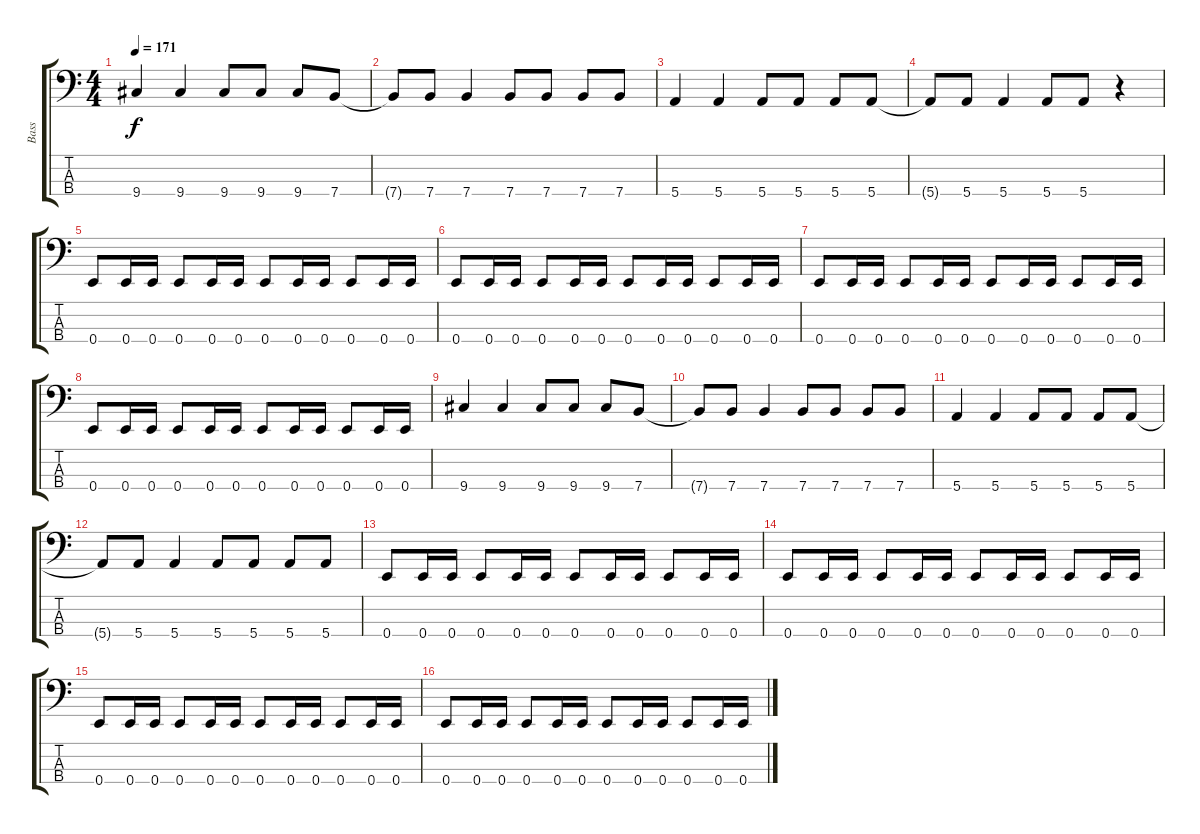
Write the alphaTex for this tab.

\track ("Bass" "Bass") {instrument electricbasspick}
\staff {score tabs}
\tuning (G2 D2 A1 E1) {hide}
\ts (4 4)
\tempo 171
\clef f4
\ks c
9.4.4{dy f} 9.4.4 9.4.8 9.4.8 9.4.8 7.4.8 |
7.4{t}.8 7.4.8 7.4.4 7.4.8 7.4.8 7.4.8 7.4.8 |
5.4.4 5.4.4 5.4.8 5.4.8 5.4.8 5.4.8 |
5.4{t}.8 5.4.8 5.4.4 5.4.8 5.4.8 r.4 |
0.4.8 0.4.16 0.4.16 0.4.8 0.4.16 0.4.16 0.4.8 0.4.16 0.4.16 0.4.8 0.4.16 0.4.16 |
0.4.8 0.4.16 0.4.16 0.4.8 0.4.16 0.4.16 0.4.8 0.4.16 0.4.16 0.4.8 0.4.16 0.4.16 |
0.4.8 0.4.16 0.4.16 0.4.8 0.4.16 0.4.16 0.4.8 0.4.16 0.4.16 0.4.8 0.4.16 0.4.16 |
0.4.8 0.4.16 0.4.16 0.4.8 0.4.16 0.4.16 0.4.8 0.4.16 0.4.16 0.4.8 0.4.16 0.4.16 |
9.4.4 9.4.4 9.4.8 9.4.8 9.4.8 7.4.8 |
7.4{t}.8 7.4.8 7.4.4 7.4.8 7.4.8 7.4.8 7.4.8 |
5.4.4 5.4.4 5.4.8 5.4.8 5.4.8 5.4.8 |
5.4{t}.8 5.4.8 5.4.4 5.4.8 5.4.8 5.4.8 5.4.8 |
0.4.8 0.4.16 0.4.16 0.4.8 0.4.16 0.4.16 0.4.8 0.4.16 0.4.16 0.4.8 0.4.16 0.4.16 |
0.4.8 0.4.16 0.4.16 0.4.8 0.4.16 0.4.16 0.4.8 0.4.16 0.4.16 0.4.8 0.4.16 0.4.16 |
0.4.8 0.4.16 0.4.16 0.4.8 0.4.16 0.4.16 0.4.8 0.4.16 0.4.16 0.4.8 0.4.16 0.4.16 |
0.4.8 0.4.16 0.4.16 0.4.8 0.4.16 0.4.16 0.4.8 0.4.16 0.4.16 0.4.8 0.4.16 0.4.16
